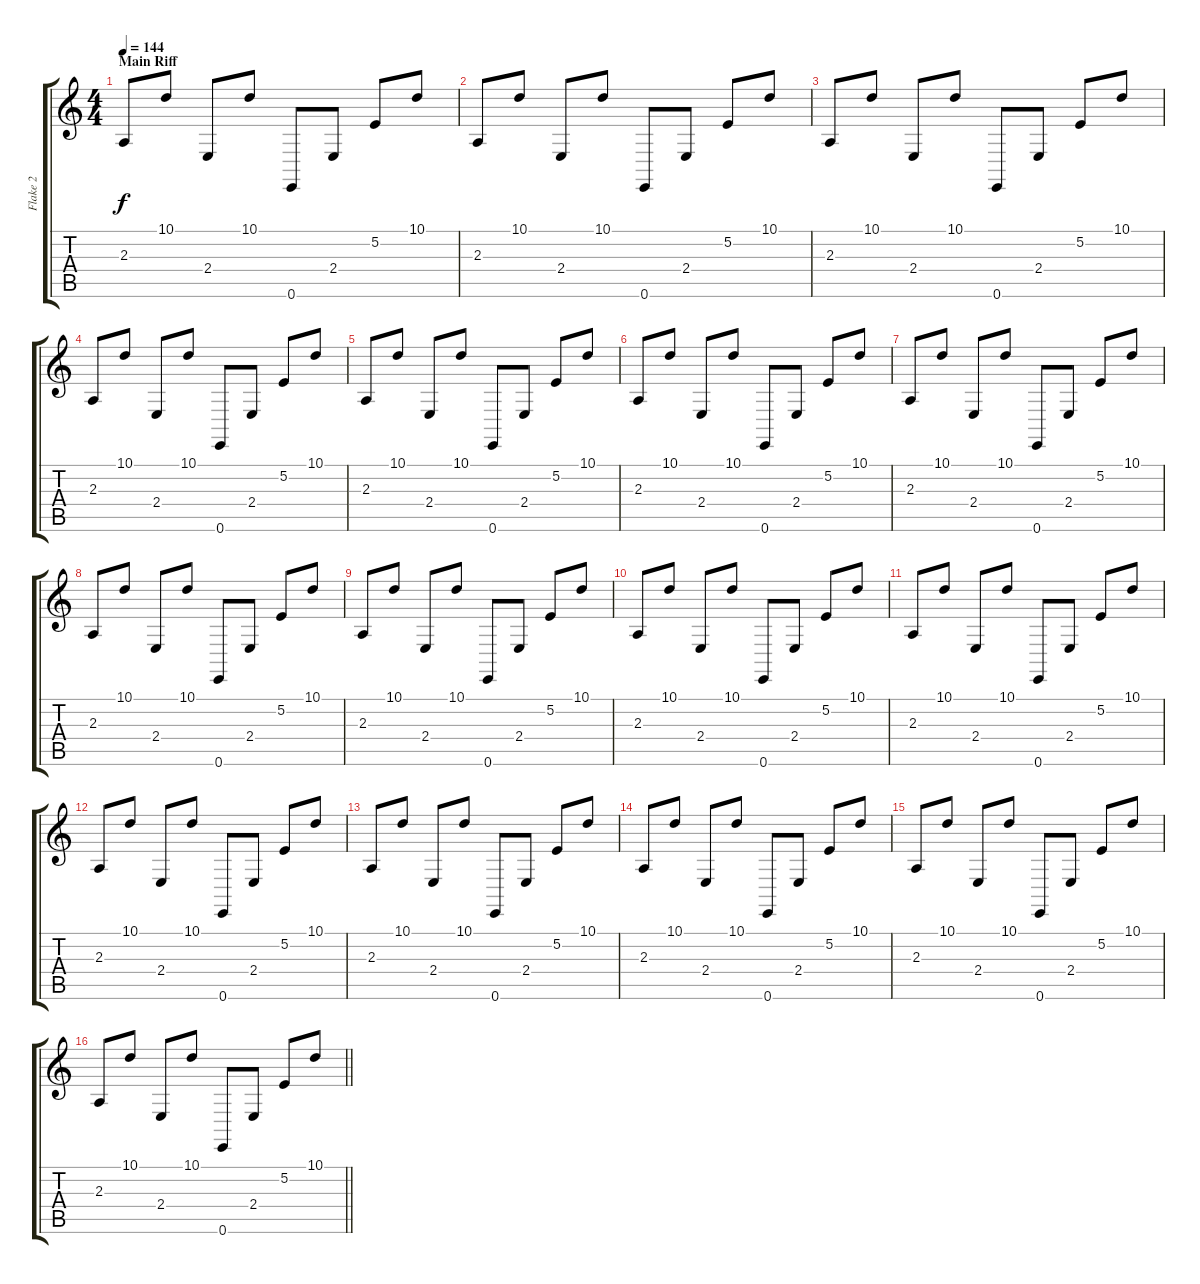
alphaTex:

\track ("Flake 2" "Flake 2") {instrument woodblock}
\staff {score tabs}
\tuning (E4 B3 G3 D3 A2 E2) {hide}
\ts (4 4)
\section ("" "Main Riff")
\tempo 144
\clef g2
\ks c
2.3.8{dy f} 10.1.8 2.4.8 10.1.8 0.6.8 2.4.8 5.2.8 10.1.8 |
2.3.8 10.1.8 2.4.8 10.1.8 0.6.8 2.4.8 5.2.8 10.1.8 |
2.3.8 10.1.8 2.4.8 10.1.8 0.6.8 2.4.8 5.2.8 10.1.8 |
2.3.8 10.1.8 2.4.8 10.1.8 0.6.8 2.4.8 5.2.8 10.1.8 |
2.3.8 10.1.8 2.4.8 10.1.8 0.6.8 2.4.8 5.2.8 10.1.8 |
2.3.8 10.1.8 2.4.8 10.1.8 0.6.8 2.4.8 5.2.8 10.1.8 |
2.3.8 10.1.8 2.4.8 10.1.8 0.6.8 2.4.8 5.2.8 10.1.8 |
2.3.8 10.1.8 2.4.8 10.1.8 0.6.8 2.4.8 5.2.8 10.1.8 |
2.3.8 10.1.8 2.4.8 10.1.8 0.6.8 2.4.8 5.2.8 10.1.8 |
2.3.8 10.1.8 2.4.8 10.1.8 0.6.8 2.4.8 5.2.8 10.1.8 |
2.3.8 10.1.8 2.4.8 10.1.8 0.6.8 2.4.8 5.2.8 10.1.8 |
2.3.8 10.1.8 2.4.8 10.1.8 0.6.8 2.4.8 5.2.8 10.1.8 |
2.3.8 10.1.8 2.4.8 10.1.8 0.6.8 2.4.8 5.2.8 10.1.8 |
2.3.8 10.1.8 2.4.8 10.1.8 0.6.8 2.4.8 5.2.8 10.1.8 |
2.3.8 10.1.8 2.4.8 10.1.8 0.6.8 2.4.8 5.2.8 10.1.8 |
\barLineRight lightlight
2.3.8 10.1.8 2.4.8 10.1.8 0.6.8 2.4.8 5.2.8 10.1.8
